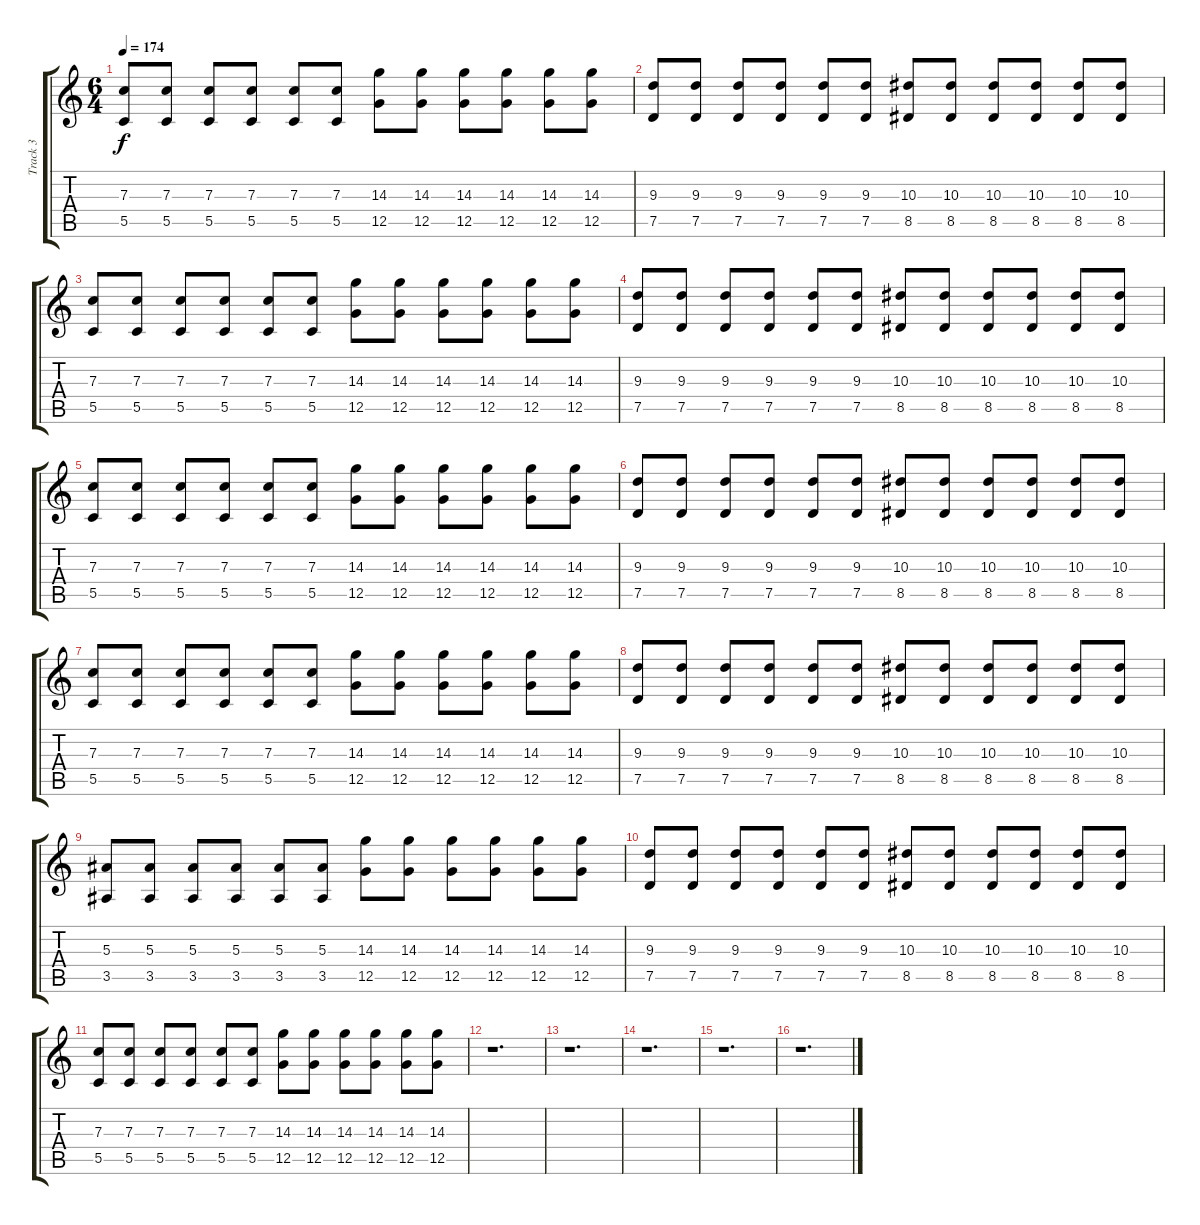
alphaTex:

\track ("Track 3" "Track 3") {instrument distortionguitar}
\staff {score tabs}
\tuning (D4 A3 F3 C3 G2 C2) {hide}
\ts (6 4)
\tempo 174
\clef g2
\ks c
(7.3 5.5).8{dy f} (7.3 5.5).8 (7.3 5.5).8 (7.3 5.5).8 (7.3 5.5).8 (7.3 5.5).8 (14.3 12.5).8 (14.3 12.5).8 (14.3 12.5).8 (14.3 12.5).8 (14.3 12.5).8 (14.3 12.5).8 |
(9.3 7.5).8 (9.3 7.5).8 (9.3 7.5).8 (9.3 7.5).8 (9.3 7.5).8 (9.3 7.5).8 (10.3 8.5).8 (10.3 8.5).8 (10.3 8.5).8 (10.3 8.5).8 (10.3 8.5).8 (10.3 8.5).8 |
(7.3 5.5).8 (7.3 5.5).8 (7.3 5.5).8 (7.3 5.5).8 (7.3 5.5).8 (7.3 5.5).8 (14.3 12.5).8 (14.3 12.5).8 (14.3 12.5).8 (14.3 12.5).8 (14.3 12.5).8 (14.3 12.5).8 |
(9.3 7.5).8 (9.3 7.5).8 (9.3 7.5).8 (9.3 7.5).8 (9.3 7.5).8 (9.3 7.5).8 (10.3 8.5).8 (10.3 8.5).8 (10.3 8.5).8 (10.3 8.5).8 (10.3 8.5).8 (10.3 8.5).8 |
(7.3 5.5).8 (7.3 5.5).8 (7.3 5.5).8 (7.3 5.5).8 (7.3 5.5).8 (7.3 5.5).8 (14.3 12.5).8 (14.3 12.5).8 (14.3 12.5).8 (14.3 12.5).8 (14.3 12.5).8 (14.3 12.5).8 |
(9.3 7.5).8 (9.3 7.5).8 (9.3 7.5).8 (9.3 7.5).8 (9.3 7.5).8 (9.3 7.5).8 (10.3 8.5).8 (10.3 8.5).8 (10.3 8.5).8 (10.3 8.5).8 (10.3 8.5).8 (10.3 8.5).8 |
(7.3 5.5).8 (7.3 5.5).8 (7.3 5.5).8 (7.3 5.5).8 (7.3 5.5).8 (7.3 5.5).8 (14.3 12.5).8 (14.3 12.5).8 (14.3 12.5).8 (14.3 12.5).8 (14.3 12.5).8 (14.3 12.5).8 |
(9.3 7.5).8 (9.3 7.5).8 (9.3 7.5).8 (9.3 7.5).8 (9.3 7.5).8 (9.3 7.5).8 (10.3 8.5).8 (10.3 8.5).8 (10.3 8.5).8 (10.3 8.5).8 (10.3 8.5).8 (10.3 8.5).8 |
(5.3 3.5).8 (5.3 3.5).8 (5.3 3.5).8 (5.3 3.5).8 (5.3 3.5).8 (5.3 3.5).8 (14.3 12.5).8 (14.3 12.5).8 (14.3 12.5).8 (14.3 12.5).8 (14.3 12.5).8 (14.3 12.5).8 |
(9.3 7.5).8 (9.3 7.5).8 (9.3 7.5).8 (9.3 7.5).8 (9.3 7.5).8 (9.3 7.5).8 (10.3 8.5).8 (10.3 8.5).8 (10.3 8.5).8 (10.3 8.5).8 (10.3 8.5).8 (10.3 8.5).8 |
(7.3 5.5).8 (7.3 5.5).8 (7.3 5.5).8 (7.3 5.5).8 (7.3 5.5).8 (7.3 5.5).8 (14.3 12.5).8 (14.3 12.5).8 (14.3 12.5).8 (14.3 12.5).8 (14.3 12.5).8 (14.3 12.5).8 |
r.1{d} |
r.1{d} |
r.1{d} |
r.1{d} |
r.1{d}
